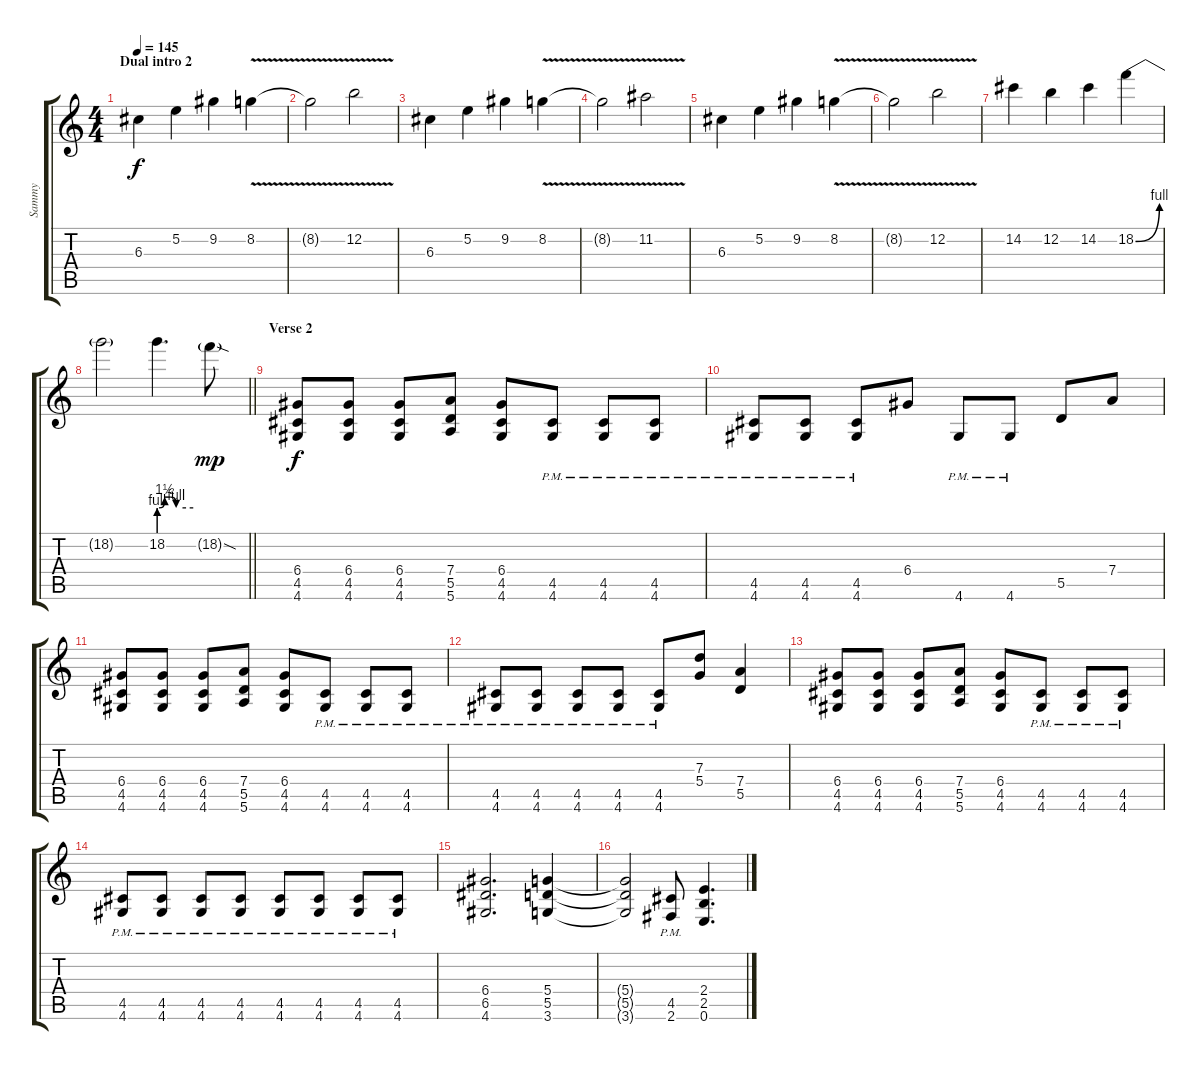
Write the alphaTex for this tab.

\track ("Sammy" "Sammy") {instrument distortionguitar}
\staff {score tabs}
\tuning (E4 B3 G3 D3 A2 E2) {hide}
\ts (4 4)
\section ("" "Dual intro 2")
\tempo 145
\clef g2
\ks c
6.3.4{dy f} 5.2.4 9.2.4 8.2{v}.4 |
8.2{t}.2 12.2{v}.2 |
6.3.4 5.2.4 9.2.4 8.2{v}.4 |
8.2{t}.2 11.2{v}.2 |
6.3.4 5.2.4 9.2.4 8.2{v}.4 |
8.2{t}.2 12.2{v}.2 |
14.2.4 12.2.4 14.2.4 18.2{be (bend 0 0 60 4)}.4 |
\barLineRight lightlight
18.2{t}.2 18.2{be (custom 0 4 10 6 20 6 30 4 60 4)}.4{d} 18.2{sod g}.8{dy mp} |
\section ("" "Verse 2")
(6.4 4.5 4.6).8{dy f} (6.4 4.5 4.6).8 (6.4 4.5 4.6).8 (7.4 5.5 5.6).8 (6.4 4.5 4.6).8 (4.5{pm} 4.6{pm}).8 (4.5{pm} 4.6{pm}).8 (4.5{pm} 4.6{pm}).8 |
(4.5{pm} 4.6{pm}).8 (4.5{pm} 4.6{pm}).8 (4.5{pm} 4.6{pm}).8 6.4.8 4.6{pm}.8 4.6{pm}.8 5.5.8 7.4.8 |
(6.4 4.5 4.6).8 (6.4 4.5 4.6).8 (6.4 4.5 4.6).8 (7.4 5.5 5.6).8 (6.4 4.5 4.6).8 (4.5{pm} 4.6{pm}).8 (4.5{pm} 4.6{pm}).8 (4.5{pm} 4.6{pm}).8 |
(4.5{pm} 4.6{pm}).8 (4.5{pm} 4.6{pm}).8 (4.5{pm} 4.6{pm}).8 (4.5{pm} 4.6{pm}).8 (4.5{pm} 4.6{pm}).8 (7.3 5.4).8 (7.4 5.5).4 |
(6.4 4.5 4.6).8 (6.4 4.5 4.6).8 (6.4 4.5 4.6).8 (7.4 5.5 5.6).8 (6.4 4.5 4.6).8 (4.5{pm} 4.6{pm}).8 (4.5{pm} 4.6{pm}).8 (4.5{pm} 4.6{pm}).8 |
(4.5{pm} 4.6{pm}).8 (4.5{pm} 4.6{pm}).8 (4.5{pm} 4.6{pm}).8 (4.5{pm} 4.6{pm}).8 (4.5{pm} 4.6{pm}).8 (4.5{pm} 4.6{pm}).8 (4.5{pm} 4.6{pm}).8 (4.5{pm} 4.6{pm}).8 |
(6.4 6.5 4.6).2{d} (5.4 5.5 3.6).4 |
(5.4{t} 5.5{t} 3.6{t}).2 (4.5{pm} 2.6{pm}).8 (2.4 2.5 0.6).4{d}
